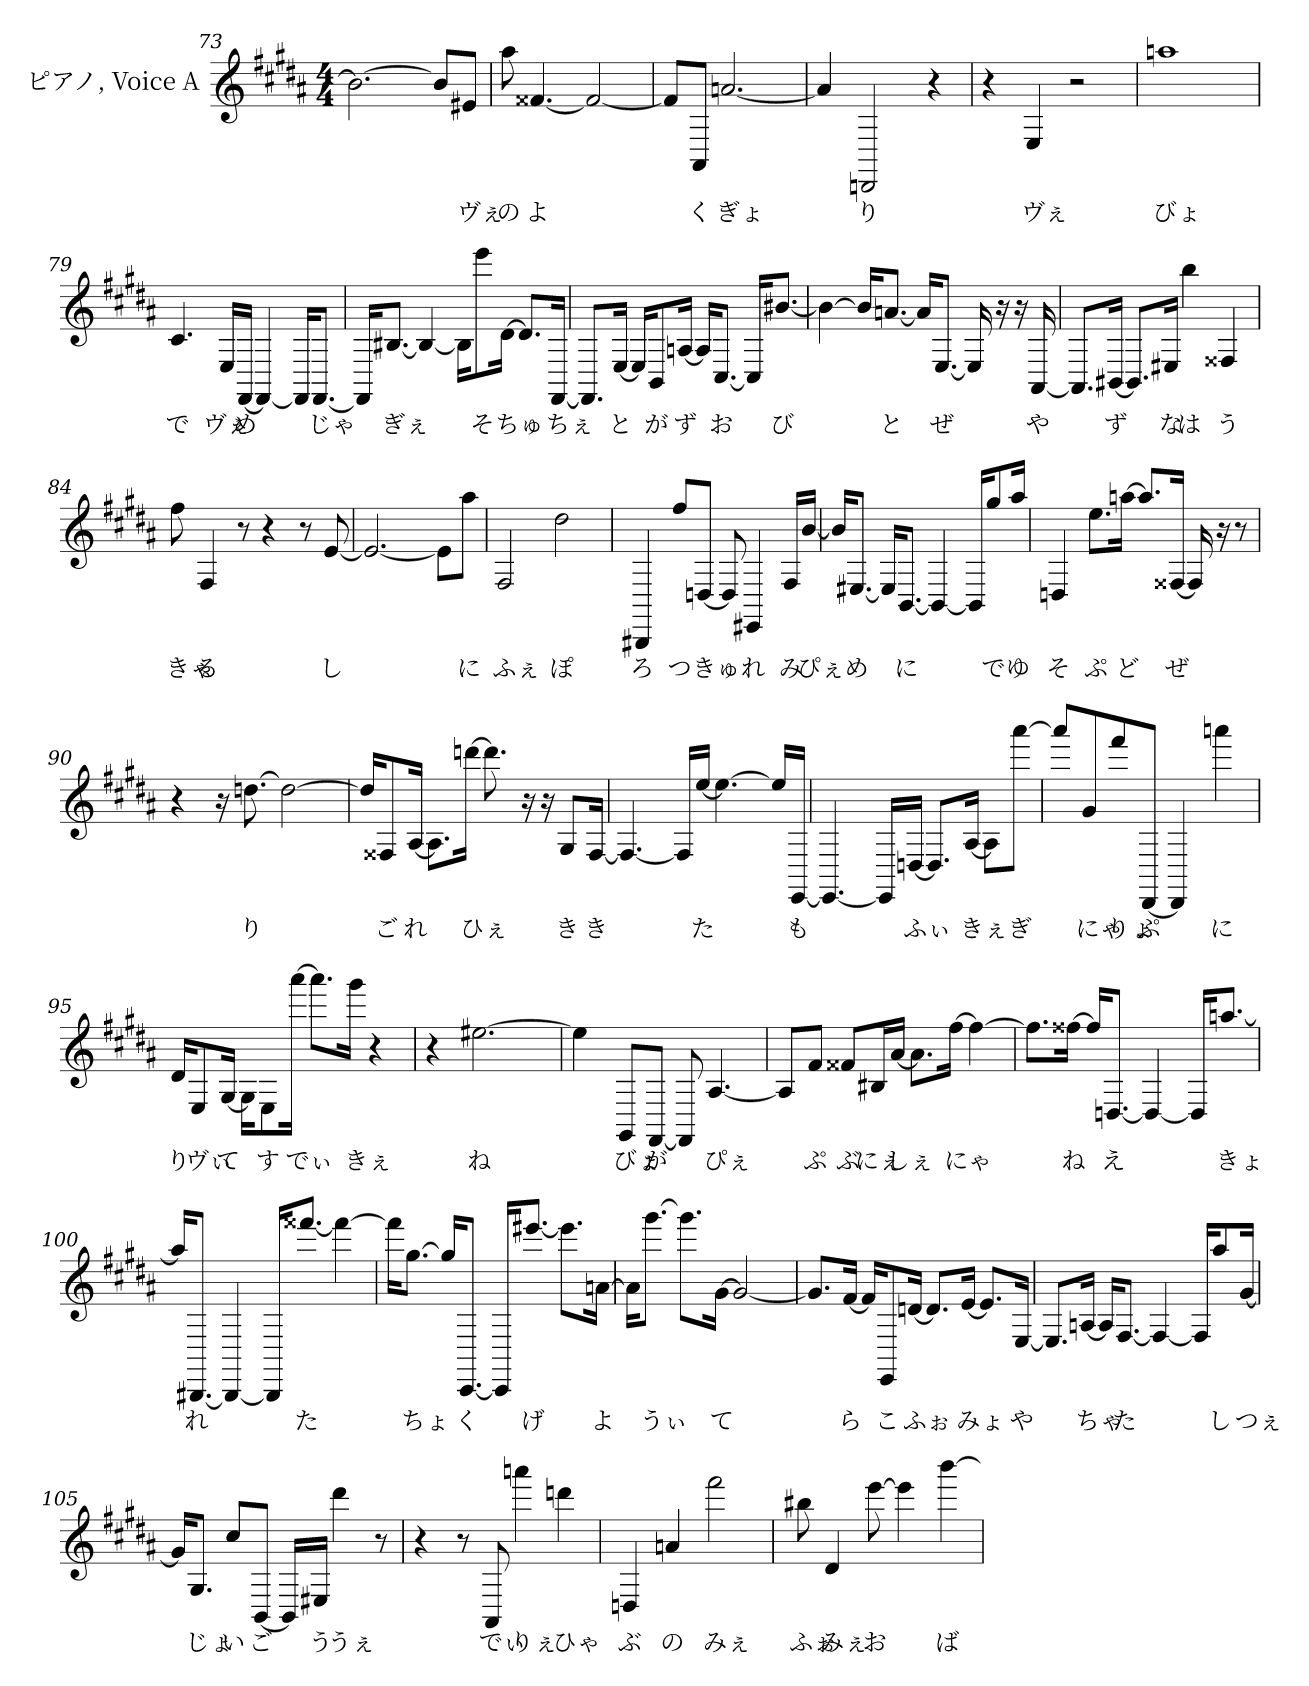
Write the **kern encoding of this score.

**kern	**text
*part1	*part1
*staff1	*staff1
*I"ピアノ, Voice A	*
!!LO:LB:g=z
*clefG2	*
*k[f#c#g#d#a#]	*
*M4/4	*
=73	=73
2.b\_	.
8b/L]	.
!	!LO:LY:b
8e#X/J	ヴぇ
=74	=74
!	!LO:LY:b
8aa#\	の
!	!LO:LY:b
[4.f##X/	よ
2f##/_	.
=75	=75
8f##/L]	.
!	!LO:LY:b
8AA#/J	く
!	!LO:LY:b
[2.an/	ぎょ
=76	=76
4a/]	.
!	!LO:LY:b
2DDn/	り
4r	.
=77	=77
4r	.
!	!LO:LY:b
4E/	ヴぇ
2r	.
=78	=78
!	!LO:LY:b
1aan	びょ
=79	=79
!	!LO:LY:b
4.c#/	で
!	!LO:LY:b
16E/LL	ヴぇ
!	!LO:LY:b
[16FF#/JJ	め
4FF#/_	.
16FF#/KL]	.
!	!LO:LY:b
[8.FF#/J	じゃ
!!LO:LB:g=z
=80	=80
16FF#/KL]	.
!	!LO:LY:b
[8.B#X/J	ぎぇ
4B#/_	.
16B#\KL]	.
!	!LO:LY:b
8eee\	そ
!	!LO:LY:b
[16d#\Jk	ちゅ
8.d#/L]	.
!	!LO:LY:b
[16FF#/Jk	ちぇ
=81	=81
8.FF#/L]	.
!	!LO:LY:b
[16E/Jk	と
16E/KL]	.
!	!LO:LY:b
8BB/	が
!	!LO:LY:b
[16An/Jk	ず
16A/KL]	.
!	!LO:LY:b
[8.C#/J	お
16C#/KL]	.
!	!LO:LY:b
[8.b#X/J	び
=82	=82
4b#\_	.
16b#/KL]	.
!	!LO:LY:b
[8.an/J	と
16a/KL]	.
!	!LO:LY:b
[8.E/J	ぜ
16E/]	.
16r	.
16r	.
!	!LO:LY:b
[16AA#/	や
!!LO:LB:g=z
=83	=83
8.AA#/L]	.
!	!LO:LY:b
[16BB#X/Jk	ず
8.BB#/L]	.
!	!LO:LY:b
16E#X/Jk	な
!	!LO:LY:b
4bb\	は
!	!LO:LY:b
4F##X/	う
=84	=84
!	!LO:LY:b
8ff#\	きゃ
!	!LO:LY:b
4F#/	る
8r	.
4r	.
8r	.
!	!LO:LY:b
[8e/	し
=85	=85
2.e/_	.
8e\L]	.
!	!LO:LY:b
8aa#\J	に
=86	=86
!	!LO:LY:b
2F#/	ふぇ
!	!LO:LY:b
2dd#\	ぽ
=87	=87
!	!LO:LY:b
4BBB#X/	ろ
!	!LO:LY:b
8ff#/L	つ
!	!LO:LY:b
[8Dn/J	きゅ
8D/]	.
!	!LO:LY:b
4EE#X/	れ
!	!LO:LY:b
16F#/LL	み
!	!LO:LY:b
[16b/JJ	ぴぇ
!!LO:LB:g=z
=88	=88
16b/KL]	.
!	!LO:LY:b
[8.E#X/J	め
16E#/KL]	.
!	!LO:LY:b
[8.BB/J	に
4BB/_	.
16BB/KL]	.
!	!LO:LY:b
8gg#/	で
!	!LO:LY:b
16aa#/Jk	ゆ
=89	=89
!	!LO:LY:b
4Dn/	そ
!	!LO:LY:b
8.ee\L	ぷ
!	!LO:LY:b
[16aan\Jk	ど
8.aa/L]	.
!	!LO:LY:b
[16F##X/Jk	ぜ
16F##/]	.
16r	.
8r	.
=90	=90
4r	.
16r	.
!	!LO:LY:b
[8.ddn\	り
2dd\_	.
=91	=91
16dd/KL]	.
!	!LO:LY:b
8F##X/	ご
!	!LO:LY:b
[16A#/Jk	れ
8.A#\L]	.
!	!LO:LY:b
[16dddn\Jk	ひぇ
8.ddd\]	.
16r	.
16r	.
!	!LO:LY:b
8G#/L	き
!	!LO:LY:b
[16F##/Jk	き
!!LO:PB:g=z
=92	=92
4.F##/_	.
16F##/LL]	.
!	!LO:LY:b
[16ee/JJ	た
4.ee\_	.
16ee/LL]	.
!	!LO:LY:b
[16EE/JJ	も
=93	=93
4.EE/_	.
16EE/LL]	.
!	!LO:LY:b
[16Dn/JJ	ふぃ
8.D/L]	.
!	!LO:LY:b
[16A#/Jk	きぇ
8A#\L]	.
!	!LO:LY:b
[8aaa#\J	ぎ
=94	=94
8aaa#/L]	.
!	!LO:LY:b
8g#/	にゃ
!	!LO:LY:b
8fff#/	りょ
!	!LO:LY:b
[8DD#/J	ぷ
4DD#/]	.
!	!LO:LY:b
4aaan\	に
=95	=95
!	!LO:LY:b
16d#/KL	り
!	!LO:LY:b
8E/	ヴぃ
!	!LO:LY:b
[16G#/Jk	て
16G#\KL]	.
!	!LO:LY:b
8E\	す
!	!LO:LY:b
[16aaa#\Jk	でぃ
8.aaa#\L]	.
!	!LO:LY:b
16ggg#\Jk	きぇ
4r	.
=96	=96
4r	.
!	!LO:LY:b
[2.ee#X\	ね
!!LO:LB:g=z
=97	=97
4ee#\]	.
!	!LO:LY:b
8GG#/L	びょ
!	!LO:LY:b
[8FF#/J	が
8FF#/]	.
!	!LO:LY:b
[4.A#/	ぴぇ
=98	=98
8A#/L]	.
!	!LO:LY:b
8f#/J	ぷ
!	!LO:LY:b
8f##X/L	ぶ
!	!LO:LY:b
16B#X/L	にぇ
!	!LO:LY:b
[16a#/JJ	しぇ
8.a#\L]	.
!	!LO:LY:b
[16ff#\Jk	にゃ
4ff#\_	.
=99	=99
8.ff#\L]	.
!	!LO:LY:b
[16ff##X\Jk	ね
16ff##/KL]	.
!	!LO:LY:b
[8.Dn/J	え
4D/_	.
16D/KL]	.
!	!LO:LY:b
[8.aan/J	きょ
=100	=100
16aa/KL]	.
!	!LO:LY:b
[8.BBB#X/J	れ
4BBB#/_	.
16BBB#/KL]	.
!	!LO:LY:b
[8.fff##X/J	た
4fff##\_	.
!!LO:LB:g=z
=101	=101
16fff##\KL]	.
!	!LO:LY:b
[8.gg#\J	ちょ
16gg#/KL]	.
!	!LO:LY:b
[8.CC#/J	く
16CC#/KL]	.
!	!LO:LY:b
[8.eee#X/J	げ
8.eee#\L]	.
!	!LO:LY:b
[16an\Jk	よ
=102	=102
16a\KL]	.
!	!LO:LY:b
[8.ggg#\J	うぃ
8.ggg#\L]	.
!	!LO:LY:b
[16g#\Jk	て
2g#/_	.
=103	=103
8.g#/L]	.
!	!LO:LY:b
[16f#/Jk	ら
16f#/KL]	.
!	!LO:LY:b
8EE/	こ
!	!LO:LY:b
[16dn/Jk	ふぉ
8.d/L]	.
!	!LO:LY:b
[16e/Jk	みょ
8.e/L]	.
!	!LO:LY:b
[16E/Jk	や
=104	=104
8.E/L]	.
!	!LO:LY:b
[16An/Jk	ちゃ
16A/KL]	.
!	!LO:LY:b
[8.F#/J	た
4F#/_	.
16F#/KL]	.
!	!LO:LY:b
8aa#/	し
!	!LO:LY:b
[16g#/Jk	つぇ
!!LO:LB:g=z
=105	=105
16g#/KL]	.
!	!LO:LY:b
8.G#/J	じょ
!	!LO:LY:b
8cc#/L	い
!	!LO:LY:b
[8BB/J	ご
16BB/LL]	.
!	!LO:LY:b
16E#X/JJ	う
!	!LO:LY:b
4ddd#\	うぇ
8r	.
=106	=106
4r	.
8r	.
!	!LO:LY:b
8AA#/	でぃ
!	!LO:LY:b
4aaan\	りぇ
!	!LO:LY:b
4dddn\	ひゃ
=107	=107
!	!LO:LY:b
4Dn/	ぶ
!	!LO:LY:b
4an/	の
!	!LO:LY:b
2fff#\	みぇ
=108	=108
!	!LO:LY:b
8bb#X\	ふぉ
!	!LO:LY:b
4d#/	みぇ
!	!LO:LY:b
[8eee\	お
4eee\]	.
!	!LO:LY:b
[4bbb\	ば
=	=
*-	*-
